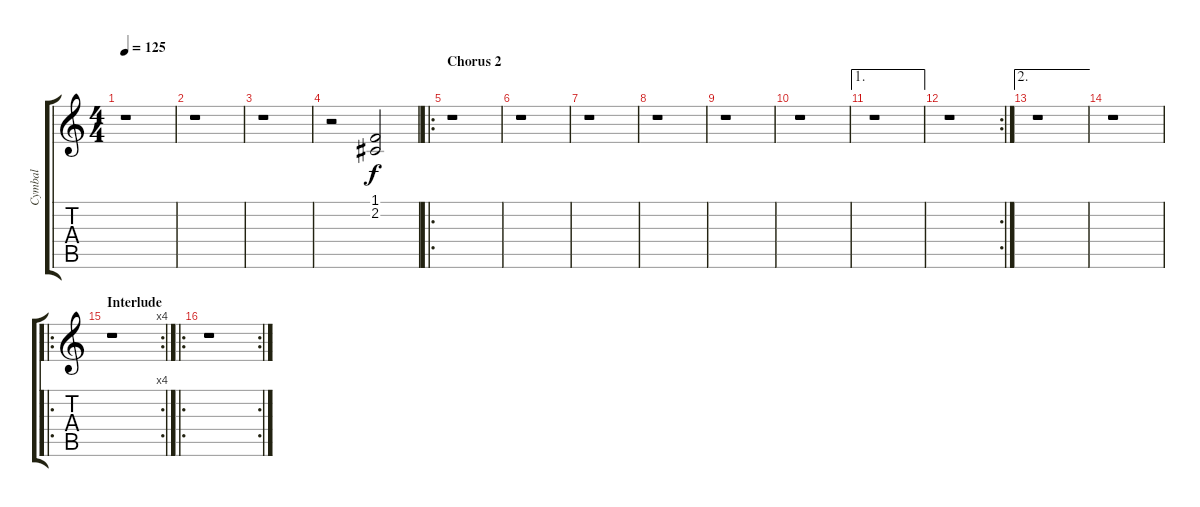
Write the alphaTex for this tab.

\track ("Cymbal" "Cymbal") {instrument reversecymbal}
\staff {score tabs}
\tuning (E4 B3 G3 D3 A2 E2) {hide}
\ts (4 4)
\tempo 125
\clef g2
\ks c
r.1{dy f} |
r.1 |
r.1 |
r.2 (1.1 2.2).2 |
\ro
\section ("" "Chorus 2")
r.1 |
r.1 |
r.1 |
r.1 |
r.1 |
r.1 |
\ae 1
r.1 |
\rc 2
r.1 |
\ae 2
r.1 |
r.1 |
\ro
\rc 4
\section ("" "Interlude")
r.1 |
\ro
\rc 2
r.1
